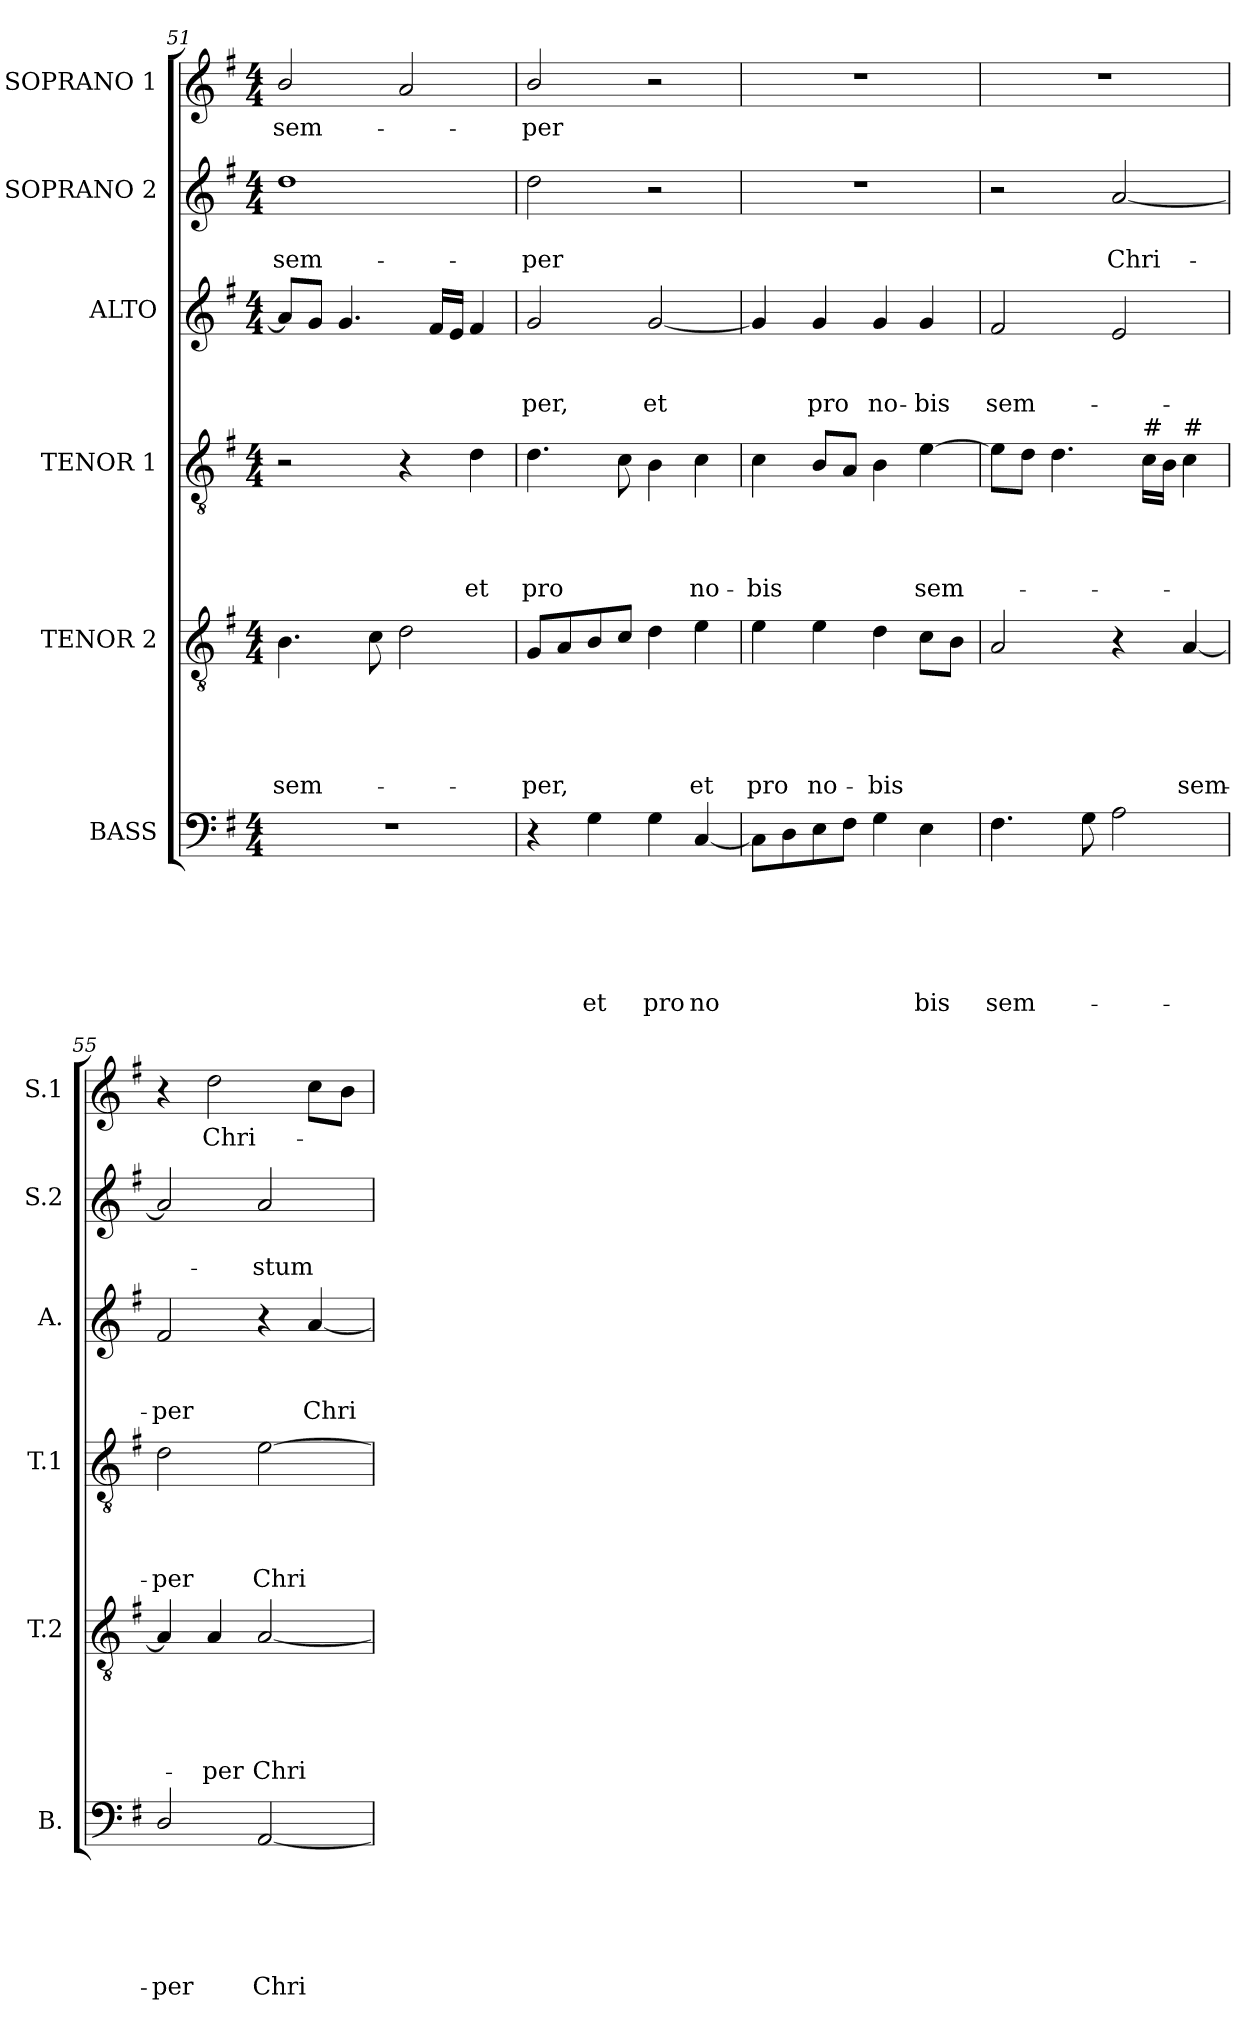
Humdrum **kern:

**kern	**text	**text	**text	**text	**text	**text	**kern	**text	**text	**text	**text	**text	**kern	**text	**text	**text	**text	**kern	**text	**text	**text	**kern	**text	**text	**kern	**text
*part6	*part6	*part6	*part6	*part6	*part6	*part6	*part5	*part5	*part5	*part5	*part5	*part5	*part4	*part4	*part4	*part4	*part4	*part3	*part3	*part3	*part3	*part2	*part2	*part2	*part1	*part1
*staff6	*staff6	*staff6	*staff6	*staff6	*staff6	*staff6	*staff5	*staff5	*staff5	*staff5	*staff5	*staff5	*staff4	*staff4	*staff4	*staff4	*staff4	*staff3	*staff3	*staff3	*staff3	*staff2	*staff2	*staff2	*staff1	*staff1
*I"BASS	*	*	*	*	*	*	*I"TENOR 2	*	*	*	*	*	*I"TENOR 1	*	*	*	*	*I"ALTO	*	*	*	*I"SOPRANO 2	*	*	*I"SOPRANO 1	*
*I'B.	*	*	*	*	*	*	*I'T.2	*	*	*	*	*	*I'T.1	*	*	*	*	*I'A.	*	*	*	*I'S.2	*	*	*I'S.1	*
*clefF4	*	*	*	*	*	*	*clefGv2	*	*	*	*	*	*clefGv2	*	*	*	*	*clefG2	*	*	*	*clefG2	*	*	*clefG2	*
*k[f#]	*	*	*	*	*	*	*k[f#]	*	*	*	*	*	*k[f#]	*	*	*	*	*k[f#]	*	*	*	*k[f#]	*	*	*k[f#]	*
*G:	*	*	*	*	*	*	*G:	*	*	*	*	*	*G:	*	*	*	*	*G:	*	*	*	*G:	*	*	*G:	*
*M4/4	*	*	*	*	*	*	*M4/4	*	*	*	*	*	*M4/4	*	*	*	*	*M4/4	*	*	*	*M4/4	*	*	*M4/4	*
=51	=51	=51	=51	=51	=51	=51	=51	=51	=51	=51	=51	=51	=51	=51	=51	=51	=51	=51	=51	=51	=51	=51	=51	=51	=51	=51
!	!	!	!	!	!	!	!	!	!	!	!	!LO:LY:b	!	!	!	!	!	!	!	!	!	!	!	!LO:LY:b	!	!LO:LY:b
1r	.	.	.	.	.	.	4.B\	.	.	.	.	sem-	2r	.	.	.	.	8a/L]	.	.	.	1dd	.	sem-	2b/	sem-
.	.	.	.	.	.	.	.	.	.	.	.	.	.	.	.	.	.	8g/J	.	.	.	.	.	.	.	.
.	.	.	.	.	.	.	.	.	.	.	.	.	.	.	.	.	.	4.g/	.	.	.	.	.	.	.	.
.	.	.	.	.	.	.	8c\	.	.	.	.	.	.	.	.	.	.	.	.	.	.	.	.	.	.	.
.	.	.	.	.	.	.	2d\	.	.	.	.	.	4r	.	.	.	.	.	.	.	.	.	.	.	2a/	.
.	.	.	.	.	.	.	.	.	.	.	.	.	.	.	.	.	.	16f#/LL	.	.	.	.	.	.	.	.
.	.	.	.	.	.	.	.	.	.	.	.	.	.	.	.	.	.	16e/JJ	.	.	.	.	.	.	.	.
!	!	!	!	!	!	!	!	!	!	!	!	!	!	!	!	!	!LO:LY:b	!	!	!	!	!	!	!	!	!
.	.	.	.	.	.	.	.	.	.	.	.	.	4d\	.	.	.	et	4f#/	.	.	.	.	.	.	.	.
=52	=52	=52	=52	=52	=52	=52	=52	=52	=52	=52	=52	=52	=52	=52	=52	=52	=52	=52	=52	=52	=52	=52	=52	=52	=52	=52
!	!	!	!	!	!	!	!	!	!	!	!	!LO:LY:b	!	!	!	!	!LO:LY:b	!	!	!	!LO:LY:b	!	!	!LO:LY:b	!	!LO:LY:b
4r	.	.	.	.	.	.	8G/L	.	.	.	.	-per,	4.d\	.	.	.	pro	2g/	.	.	-per,	2dd\	.	-per	2b/	-per
.	.	.	.	.	.	.	8A/	.	.	.	.	.	.	.	.	.	.	.	.	.	.	.	.	.	.	.
!	!	!	!	!	!	!LO:LY:b	!	!	!	!	!	!	!	!	!	!	!	!	!	!	!	!	!	!	!	!
4G\	.	.	.	.	.	et	8B/	.	.	.	.	.	.	.	.	.	.	.	.	.	.	.	.	.	.	.
.	.	.	.	.	.	.	8c/J	.	.	.	.	.	8c\	.	.	.	.	.	.	.	.	.	.	.	.	.
!	!	!	!	!	!	!LO:LY:b	!	!	!	!	!	!	!	!	!	!	!	!	!	!	!LO:LY:b	!	!	!	!	!
4G\	.	.	.	.	.	pro	4d\	.	.	.	.	.	4B\	.	.	.	.	[>2g/	.	.	et	2r	.	.	2r	.
!	!	!	!	!	!	!LO:LY:b	!	!	!	!	!	!LO:LY:b	!	!	!	!	!LO:LY:b	!	!	!	!	!	!	!	!	!
[>4C/	.	.	.	.	.	no	4e\	.	.	.	.	et	4c\	.	.	.	no-	.	.	.	.	.	.	.	.	.
!!LO:PB:g=z
=53	=53	=53	=53	=53	=53	=53	=53	=53	=53	=53	=53	=53	=53	=53	=53	=53	=53	=53	=53	=53	=53	=53	=53	=53	=53	=53
!	!	!	!	!	!	!	!	!	!	!	!	!LO:LY:b	!	!	!	!	!LO:LY:b	!	!	!	!	!	!	!	!	!
8C\L]	.	.	.	.	.	.	4e\	.	.	.	.	pro	4c\	.	.	.	-bis	4g/]	.	.	.	1r	.	.	1r	.
8D\	.	.	.	.	.	.	.	.	.	.	.	.	.	.	.	.	.	.	.	.	.	.	.	.	.	.
!	!	!	!	!	!	!	!	!	!	!	!	!LO:LY:b	!	!	!	!	!	!	!	!	!LO:LY:b	!	!	!	!	!
8E\	.	.	.	.	.	.	4e\	.	.	.	.	no-	8B/L	.	.	.	.	4g/	.	.	pro	.	.	.	.	.
8F#\J	.	.	.	.	.	.	.	.	.	.	.	.	8A/J	.	.	.	.	.	.	.	.	.	.	.	.	.
!	!	!	!	!	!	!	!	!	!	!	!	!LO:LY:b	!	!	!	!	!	!	!	!	!LO:LY:b	!	!	!	!	!
4G\	.	.	.	.	.	.	4d\	.	.	.	.	-bis	4B\	.	.	.	.	4g/	.	.	no-	.	.	.	.	.
!	!	!	!	!	!	!LO:LY:b	!	!	!	!	!	!	!	!	!	!	!LO:LY:b	!	!	!	!LO:LY:b	!	!	!	!	!
4E\	.	.	.	.	.	bis	8c\L	.	.	.	.	.	[>4e\	.	.	.	sem-	4g/	.	.	-bis	.	.	.	.	.
.	.	.	.	.	.	.	8B\J	.	.	.	.	.	.	.	.	.	.	.	.	.	.	.	.	.	.	.
=54	=54	=54	=54	=54	=54	=54	=54	=54	=54	=54	=54	=54	=54	=54	=54	=54	=54	=54	=54	=54	=54	=54	=54	=54	=54	=54
!	!	!	!	!	!	!LO:LY:b	!	!	!	!	!	!	!	!	!	!	!	!	!	!	!LO:LY:b	!	!	!	!	!
4.F#\	.	.	.	.	.	sem-	2A/	.	.	.	.	.	8e\L]	.	.	.	.	2f#/	.	.	sem-	2r	.	.	1r	.
.	.	.	.	.	.	.	.	.	.	.	.	.	8d\J	.	.	.	.	.	.	.	.	.	.	.	.	.
.	.	.	.	.	.	.	.	.	.	.	.	.	4.d\	.	.	.	.	.	.	.	.	.	.	.	.	.
8G\	.	.	.	.	.	.	.	.	.	.	.	.	.	.	.	.	.	.	.	.	.	.	.	.	.	.
!	!	!	!	!	!	!	!	!	!	!	!	!	!	!	!	!	!	!	!	!	!	!	!	!LO:LY:b	!	!
2A\	.	.	.	.	.	.	4r	.	.	.	.	.	.	.	.	.	.	2e/	.	.	.	[<2a/	.	Chri-	.	.
!	!	!	!	!	!	!	!	!	!	!	!	!	!LO:TX:a:t=#	!	!	!	!	!	!	!	!	!	!	!	!	!
.	.	.	.	.	.	.	.	.	.	.	.	.	16c\LL	.	.	.	.	.	.	.	.	.	.	.	.	.
.	.	.	.	.	.	.	.	.	.	.	.	.	16B\JJ	.	.	.	.	.	.	.	.	.	.	.	.	.
!	!	!	!	!	!	!	!	!	!	!	!	!	!LO:TX:a:t=#	!	!	!	!	!	!	!	!	!	!	!	!	!
!	!	!	!	!	!	!	!	!	!	!	!	!LO:LY:b	!	!	!	!	!	!	!	!	!	!	!	!	!	!
.	.	.	.	.	.	.	[<4A/	.	.	.	.	sem-	4c\	.	.	.	.	.	.	.	.	.	.	.	.	.
=55	=55	=55	=55	=55	=55	=55	=55	=55	=55	=55	=55	=55	=55	=55	=55	=55	=55	=55	=55	=55	=55	=55	=55	=55	=55	=55
!	!	!	!	!	!	!LO:LY:b	!	!	!	!	!	!	!	!	!	!	!LO:LY:b	!	!	!	!LO:LY:b	!	!	!	!	!
2D/	.	.	.	.	.	-per	4A/]	.	.	.	.	.	2d\	.	.	.	-per	2f#/	.	.	-per	2a/]	.	.	4r	.
!	!	!	!	!	!	!	!	!	!	!	!	!LO:LY:b	!	!	!	!	!	!	!	!	!	!	!	!	!	!LO:LY:b
.	.	.	.	.	.	.	4A/	.	.	.	.	-per	.	.	.	.	.	.	.	.	.	.	.	.	2dd\	Chri-
!	!	!	!	!	!	!LO:LY:b	!	!	!	!	!	!LO:LY:b	!	!	!	!	!LO:LY:b	!	!	!	!	!	!	!LO:LY:b	!	!
[<2AA/	.	.	.	.	.	Chri-	[<2A/	.	.	.	.	Chri-	[>2e\	.	.	.	Chri-	4r	.	.	.	2a/	.	-stum	.	.
!	!	!	!	!	!	!	!	!	!	!	!	!	!	!	!	!	!	!	!	!	!LO:LY:b	!	!	!	!	!
.	.	.	.	.	.	.	.	.	.	.	.	.	.	.	.	.	.	[<4a/	.	.	Chri-	.	.	.	8cc\L	.
.	.	.	.	.	.	.	.	.	.	.	.	.	.	.	.	.	.	.	.	.	.	.	.	.	8b\J	.
=	=	=	=	=	=	=	=	=	=	=	=	=	=	=	=	=	=	=	=	=	=	=	=	=	=	=
*-	*-	*-	*-	*-	*-	*-	*-	*-	*-	*-	*-	*-	*-	*-	*-	*-	*-	*-	*-	*-	*-	*-	*-	*-	*-	*-
